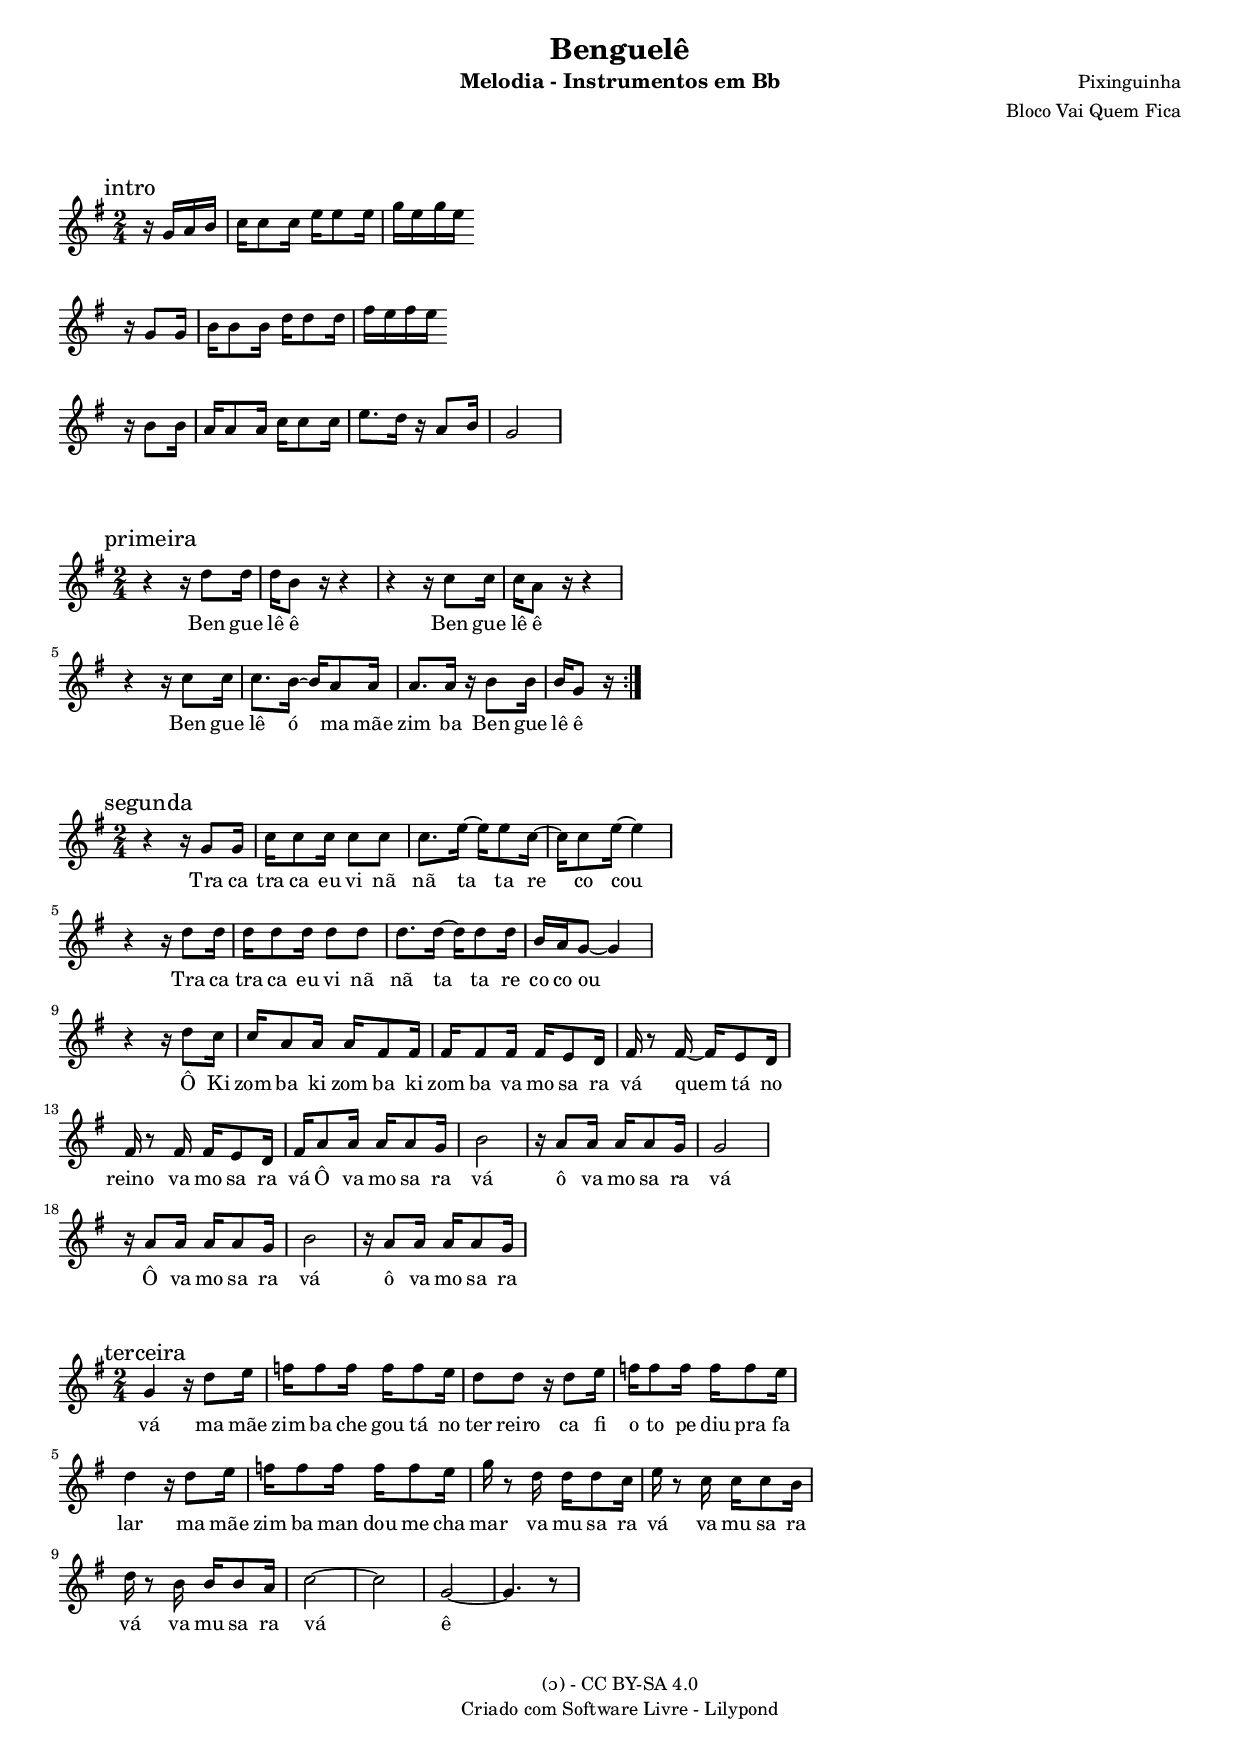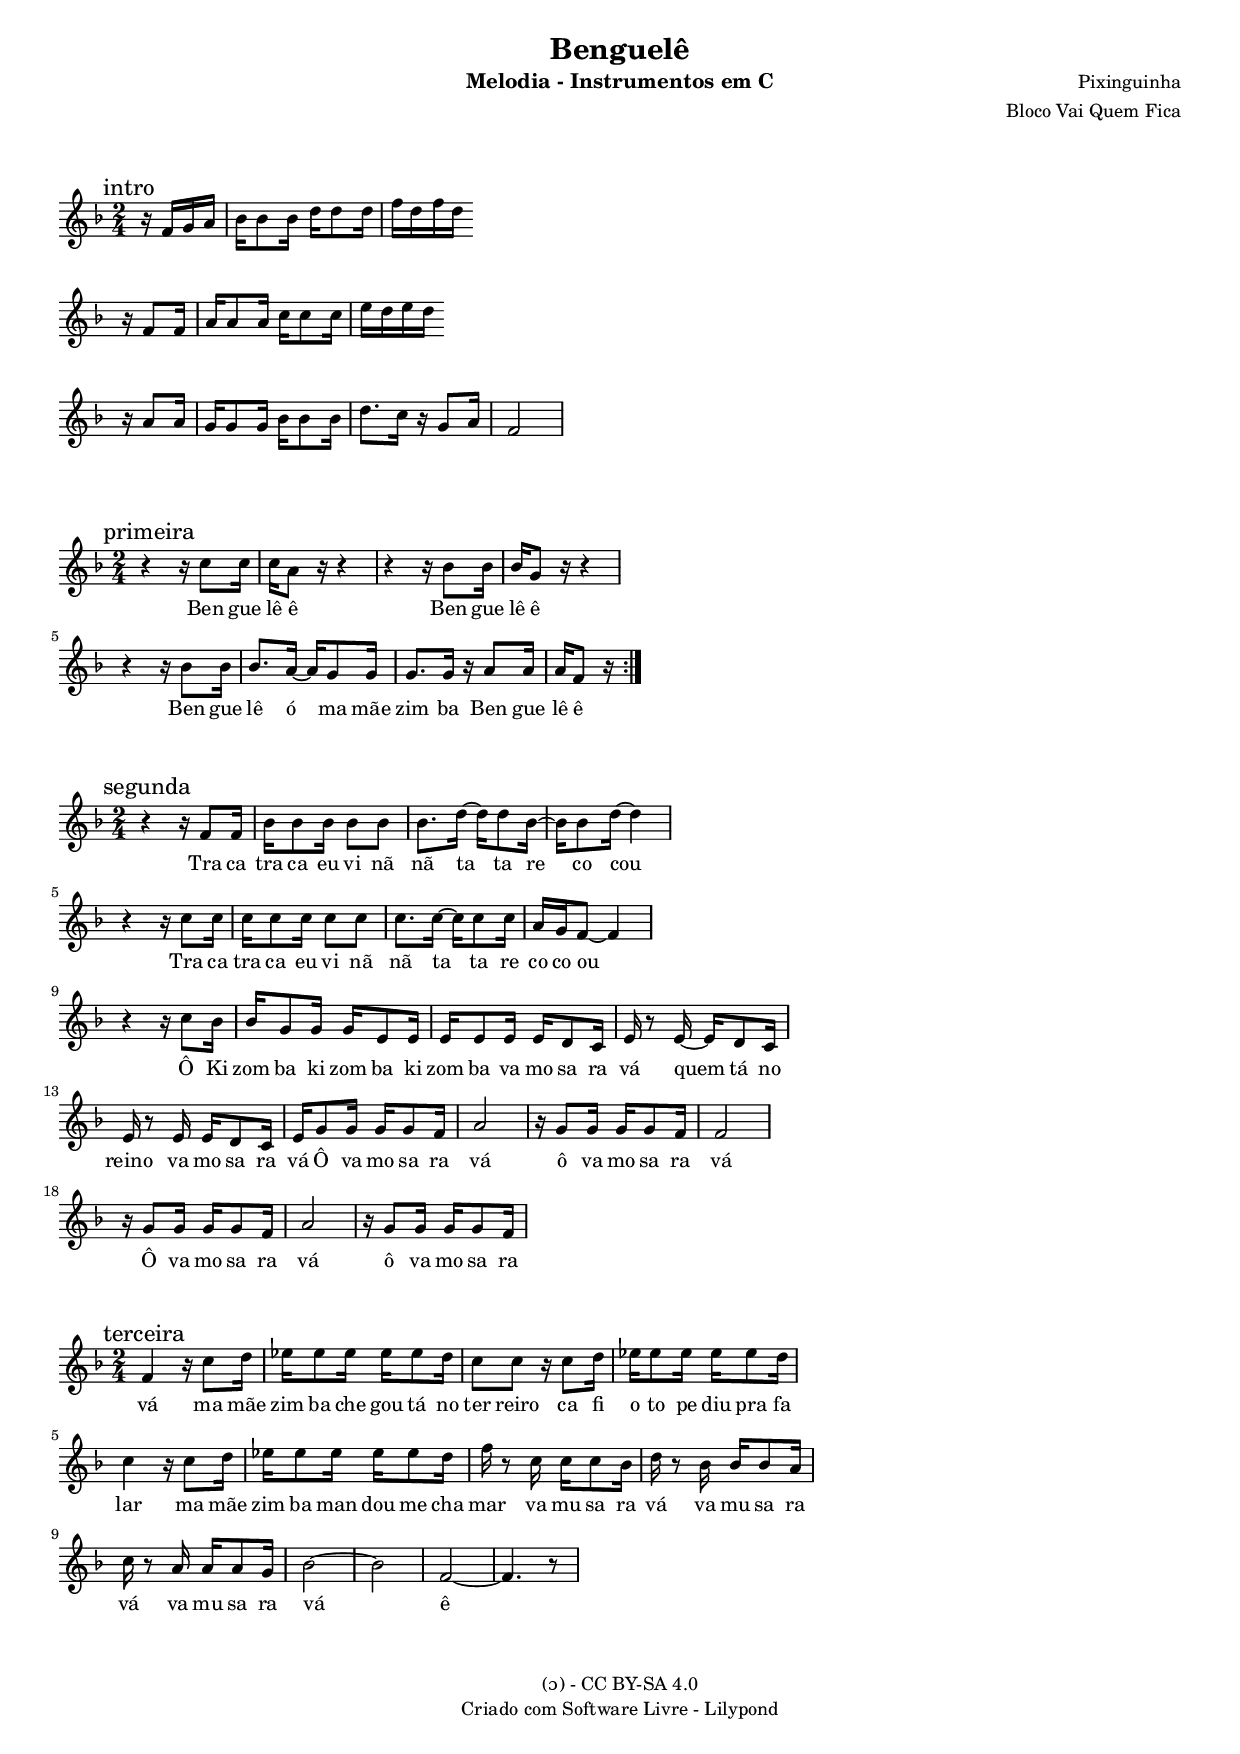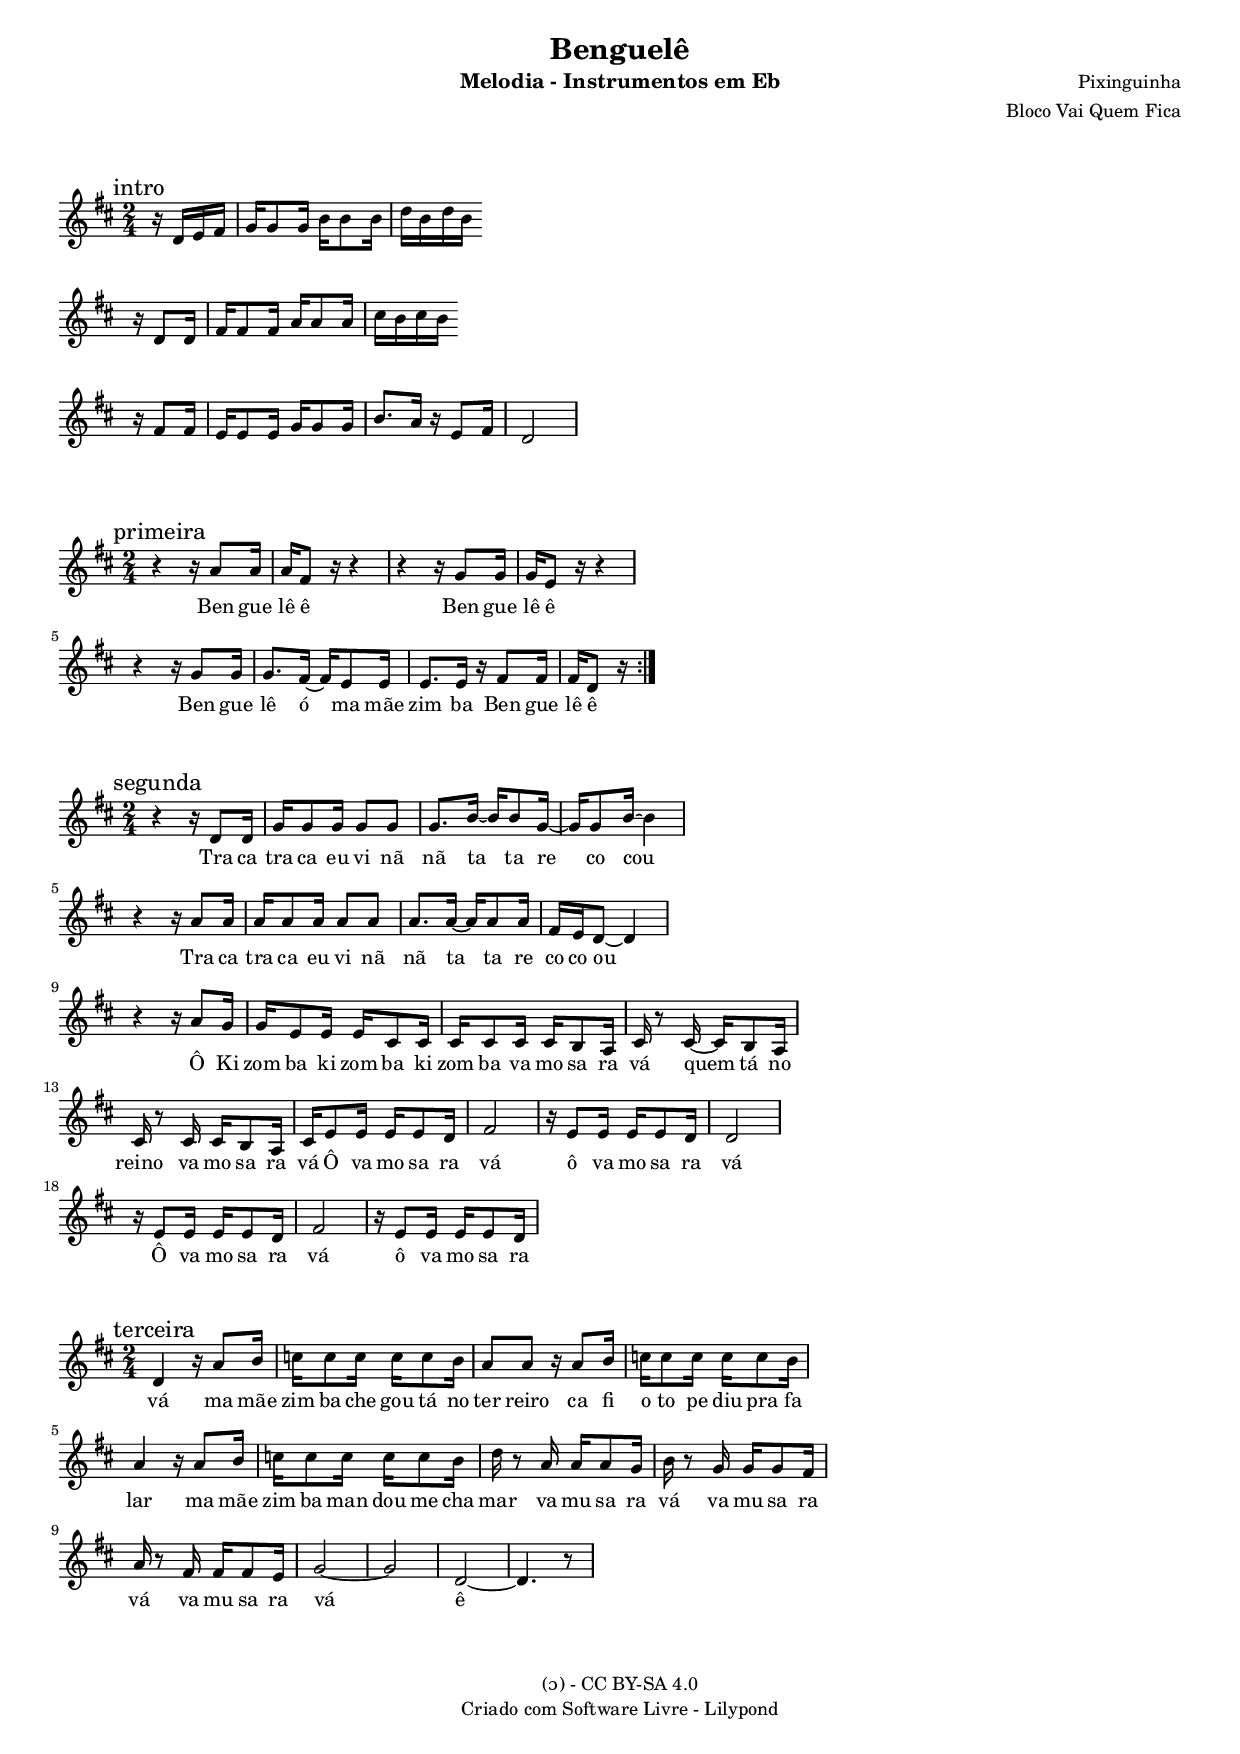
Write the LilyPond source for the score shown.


\layout{
	indent = 0
	ragged-right = ##t

    \context {
      \Score
      %\override BarLine #'transparent = ##t
    }
}

#(set-global-staff-size 16)

 intro = \relative c' {
  \key f \major

  \mark "intro"

  \partial 4 r16  f16 g16 a16

  bes16 bes8 bes16  d16 d8 d16   f16 d f d

    \bar ""   \break
     r16  f,8 f16


  a16 a8 a16        c16 c8 c16   e16 d e d

     \bar ""   \break
     r16  a8 a16

  g16 g8 g16    bes16 bes8 bes16   d8. c16   r16 g8 a16  f2

}

parteum = \relative c' {
  \key f \major

  \mark "primeira"

  \repeat volta 2 {

    r4 r16 c'8 c16   c16 a8 r16 r4   r4 r16 bes8 bes16   bes16 g8 r16 r4

    \break

    r4 r16 bes8 bes16   bes8.  a16~  a16  g8 g16   g8. g16  r16 a8 a16   a16 f8 r16

    \break

  }

}

letraum = \lyricmode {

  Ben gue lê ê   Ben gue lê ê   Ben gue lê ó ma mãe zim ba  Ben gue lê ê

}

partedois = \relative c' {
  \key f \major

  \mark "segunda"

  r4 r16 f8 f16   bes16 bes8 bes16    bes8 bes8   bes8. d16~  d16 d8 bes16~   bes16 bes8 d16~  d4

  \break

  r4 r16 c8 c16   c16 c8 c16    c8 c8   c8. c16~  c16 c8 c16  a16 g16 f8~  f4

  \break

  r4 r16 c'8 bes16   bes16 g8 g16   g16 e8 e16   e16 e8 e16   e16 d8 c16

  e16 r8 e16~   e16 d8 c16   e16 r8 e16   e16 d8 c16

  e16 g8 g16   g16 g8 f16  a2   r16 g8 g16   g16 g8 f16  f2

  \break

  r16 g8 g16     g16 g8 f16  a2   r16 g8 g16   g16 g8 f16

}

letradois = \lyricmode {

  Tra ca tra ca eu vi nã nã ta ta re co cou

  Tra ca tra ca eu vi nã nã ta ta re co co ou

  Ô Ki zom ba  ki zom ba  ki zom ba  va mo sa ra vá   quem tá no reino  va mo sa ra  vá

  Ô va mo sa ra vá   ô va mo sa ra vá

  Ô va mo sa ra vá   ô va mo sa ra


}

partetres = \relative c' {
	\key f \major

	\mark "terceira"

  f4

  r16 c'8 d16   ees16 ees8 ees16  ees16 ees8 d16

  c8 c8

  r16 c8 d16   ees16 ees8 ees16   ees16 ees8 d16

  \break

  c4

  r16 c8 d16   ees16 ees8 ees16   ees16 ees8 d16

  f16

  r8 c16   c16 c8 bes16   d16 r8 bes16   bes16 bes8 a16

  \break

  c16 r8 a16  a16 a8 g16   bes2~ bes2  f2~ f4. r8


}

letratres = \lyricmode {

  vá
  ma mãe zim ba che gou tá no ter reiro
  ca fi o to pe diu pra fa lar
  ma mãe zim ba man dou me cha mar
  va mu sa ra vá   va mu sa ra vá   va mu sa ra vá

  ê

}



\book {
  \bookOutputSuffix "C"
  \header {
   title = "Benguelê"
   composer = "Pixinguinha"
   instrument = "Melodia - Instrumentos em C"
   arranger = "Bloco Vai Quem Fica"
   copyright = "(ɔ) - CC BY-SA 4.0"
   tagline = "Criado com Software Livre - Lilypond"  % removida mensagem de lilypond
  }

  \markup { \vspace #2 }

  \score {
    <<
    \new Voice = "um" {
      \time 2/4
      \transpose g' g' {
        \intro
      }
    }
    >>
  }

  \markup { \vspace #2 }

  \score {
    <<
    \new Voice = "um" {
      \time 2/4
      \transpose g' g' {
        \parteum
      }
    }
    \new Lyrics \lyricsto "um" {
      \letraum
    }
    >>
  }

  \markup { \vspace #2 }

  \score {
    <<
    \new Voice = "um" {
      \time 2/4
      \transpose g' g' {
        \partedois
      }
    }
    \new Lyrics \lyricsto "um" {
      \letradois
    }
    >>
  }

  \markup { \vspace #2 }

  \score {
    <<
    \new Voice = "um" {
      \time 2/4
      \transpose g' g' {
        \partetres
      }
    }
    \new Lyrics \lyricsto "um" {
      \letratres
    }
    >>
  }

}

\book {
  \bookOutputSuffix "Bb"
  \header {
   title = "Benguelê"
   composer = "Pixinguinha"
   instrument = "Melodia - Instrumentos em Bb"
   arranger = "Bloco Vai Quem Fica"
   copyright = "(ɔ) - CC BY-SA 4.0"
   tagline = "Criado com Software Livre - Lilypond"  % removida mensagem de lilypond
  }

  \markup { \vspace #2 }

  \score {
    <<
    \new Voice = "um" {
      \time 2/4
      \transpose g' a' {
        \intro
      }
    }
    >>
  }

  \markup { \vspace #2 }

  \score {
    <<
    \new Voice = "um" {
      \time 2/4
      \transpose bes c' {
        \parteum
      }
    }
    \new Lyrics \lyricsto "um" {
      \letraum
    }
    >>
  }

  \markup { \vspace #2 }

  \score {
    <<
    \new Voice = "um" {
      \time 2/4
      \transpose bes c' {
        \partedois
      }
    }
    \new Lyrics \lyricsto "um" {
      \letradois
    }
    >>
  }

  \markup { \vspace #2 }

  \score {
    <<
    \new Voice = "um" {
      \time 2/4
      \transpose bes c' {
        \partetres
      }
    }
    \new Lyrics \lyricsto "um" {
      \letratres
    }
    >>
  }

}

\book {
  \bookOutputSuffix "Eb"
  \header {
   title = "Benguelê"
   composer = "Pixinguinha"
   instrument = "Melodia - Instrumentos em Eb"
   arranger = "Bloco Vai Quem Fica"
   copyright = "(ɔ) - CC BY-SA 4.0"
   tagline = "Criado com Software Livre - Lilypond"  % removida mensagem de lilypond
  }

  \markup { \vspace #2 }

  \score {
    <<
    \new Voice = "um" {
      \time 2/4
      \transpose bes' g' {
        \intro
      }
    }
    >>
  }

  \markup { \vspace #2 }

  \score {
    <<
    \new Voice = "um" {
      \time 2/4
      \transpose bes g {
        \parteum
      }
    }
    \new Lyrics \lyricsto "um" {
      \letraum
    }
    >>
  }

  \markup { \vspace #2 }

  \score {
    <<
    \new Voice = "um" {
      \time 2/4
      \transpose bes g {
        \partedois
      }
    }
    \new Lyrics \lyricsto "um" {
      \letradois
    }
    >>
  }

  \markup { \vspace #2 }

  \score {
    <<
    \new Voice = "um" {
      \time 2/4
      \transpose bes g {
        \partetres
      }
    }
    \new Lyrics \lyricsto "um" {
      \letratres
    }
    >>
  }

}


\score {
  <<
  \new Voice = "um" {
    \time 2/4
    \transpose g' g' {
      \intro
      \parteum
      \partedois
      \partetres
    }
  }
  >>
  \midi {
    \tempo 4 = 100
    \context {
      \Voice
      \consists "Staff_performer"
    }
  }
}



\version "2.18.2"  % necessary for upgrading to future LilyPond versions.
